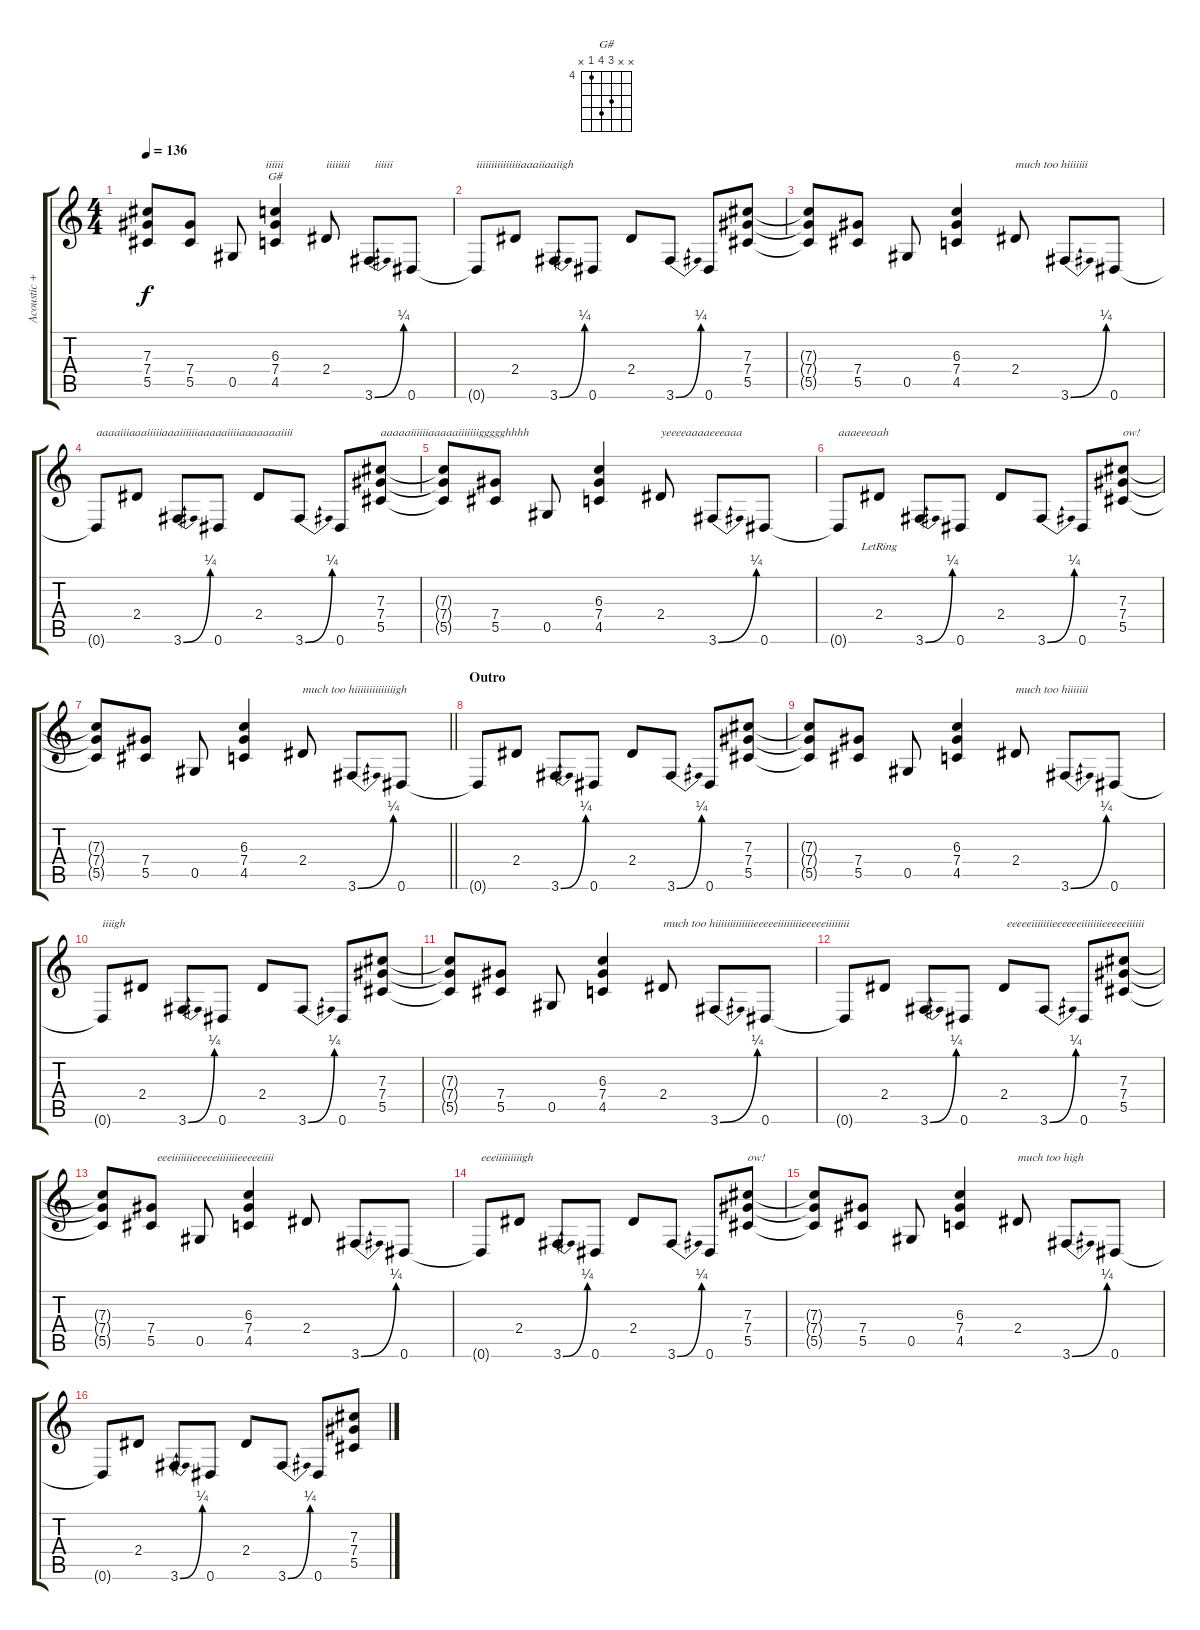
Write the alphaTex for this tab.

\track ("Acoustic + solo" "Acoustic +") {instrument acousticguitarsteel}
\staff {score tabs}
\tuning (Eb4 Bb3 Gb3 Db3 Ab2 Eb2) {hide}
\chord ("G#" x x 6 7 4 x) {firstfret 4}
\ts (4 4)
\tempo 136
\clef g2
\ks c
(7.3{t} 7.4{t} 5.5{t}).8{dy f} (7.4 5.5).8 0.5.8{txt "           iiiiii"} (6.3 7.4 4.5).4{ch "G#"} 2.4.8{txt "iiiiiiii"} 3.6{be (bend 0 0 60 1)}.8{txt "  iiiiii"} 0.6.8 |
0.6{t}.8{txt "iiiiiiiiiiiiiiiaaaiiaaiigh" volume 8} 2.4.8 3.6{be (bend 0 0 60 1)}.8 0.6.8 2.4.8 3.6{be (bend 0 0 60 1)}.8 0.6.8 (7.3 7.4 5.5).8 |
(7.3{t} 7.4{t} 5.5{t}).8 (7.4 5.5).8 0.5.8 (6.3 7.4 4.5).4 2.4.8{txt "much too hiiiiiii"} 3.6{be (bend 0 0 60 1)}.8 0.6.8 |
0.6{t}.8{txt "aaaaiiiaaaiiiiiaaaiiiiiiaaaaaiiiiaaaaaaaiiii"} 2.4.8 3.6{be (bend 0 0 60 1)}.8 0.6.8 2.4.8 3.6{be (bend 0 0 60 1)}.8 0.6.8 (7.3 7.4 5.5).8{txt "aaaaaiiiiiiaaaaaiiiiiiiggggghhhh "} |
(7.3{t} 7.4{t} 5.5{t}).8 (7.4 5.5).8 0.5.8 (6.3 7.4 4.5).4 2.4.8{txt "yeeeeaaaaeeeaaa"} 3.6{be (bend 0 0 60 1)}.8 0.6.8 |
0.6{t}.8{txt "aaaeeeaah"} 2.4{lr}.8 3.6{be (bend 0 0 60 1)}.8 0.6.8 2.4.8 3.6{be (bend 0 0 60 1)}.8 0.6.8 (7.3 7.4 5.5).8{txt "ow!"} |
\barLineRight lightlight
(7.3{t} 7.4{t} 5.5{t}).8 (7.4 5.5).8 0.5.8 (6.3 7.4 4.5).4 2.4.8{txt "much too hiiiiiiiiiiiiiigh"} 3.6{be (bend 0 0 60 1)}.8 0.6.8 |
\section ("" "Outro")
0.6{t}.8 2.4.8 3.6{be (bend 0 0 60 1)}.8 0.6.8 2.4.8 3.6{be (bend 0 0 60 1)}.8 0.6.8 (7.3 7.4 5.5).8 |
(7.3{t} 7.4{t} 5.5{t}).8 (7.4 5.5).8 0.5.8 (6.3 7.4 4.5).4 2.4.8{txt "much too hiiiiiii"} 3.6{be (bend 0 0 60 1)}.8 0.6.8 |
0.6{t}.8{txt "iiiigh" volume 5} 2.4.8 3.6{be (bend 0 0 60 1)}.8 0.6.8 2.4.8 3.6{be (bend 0 0 60 1)}.8 0.6.8 (7.3 7.4 5.5).8 |
(7.3{t} 7.4{t} 5.5{t}).8 (7.4 5.5).8 0.5.8 (6.3 7.4 4.5).4 2.4.8{txt "much too hiiiiiiiiiiiiieeeeeiiiiiiiieeeeeiiiiiiii"} 3.6{be (bend 0 0 60 1)}.8 0.6.8 |
0.6{t}.8 2.4.8 3.6{be (bend 0 0 60 1)}.8 0.6.8 2.4.8{txt " eeeeeiiiiiiieeeeeeiiiiiiieeeeeiiiiii"} 3.6{be (bend 0 0 60 1)}.8 0.6.8 (7.3 7.4 5.5).8 |
(7.3{t} 7.4{t} 5.5{t}).8 (7.4 5.5).8{txt "  eeeiiiiiiieeeeeiiiiiiieeeeeiiii"} 0.5.8 (6.3 7.4 4.5).4 2.4.8 3.6{be (bend 0 0 60 1)}.8 0.6.8 |
0.6{t}.8{txt "eeeiiiiiiiiigh"} 2.4.8 3.6{be (bend 0 0 60 1)}.8 0.6.8 2.4.8 3.6{be (bend 0 0 60 1)}.8 0.6.8 (7.3 7.4 5.5).8{txt "ow!"} |
(7.3{t} 7.4{t} 5.5{t}).8 (7.4 5.5).8 0.5.8 (6.3 7.4 4.5).4 2.4.8{txt "much too high"} 3.6{be (bend 0 0 60 1)}.8 0.6.8 |
0.6{t}.8 2.4.8 3.6{be (bend 0 0 60 1)}.8 0.6.8 2.4.8 3.6{be (bend 0 0 60 1)}.8 0.6.8 (7.3 7.4 5.5).8
